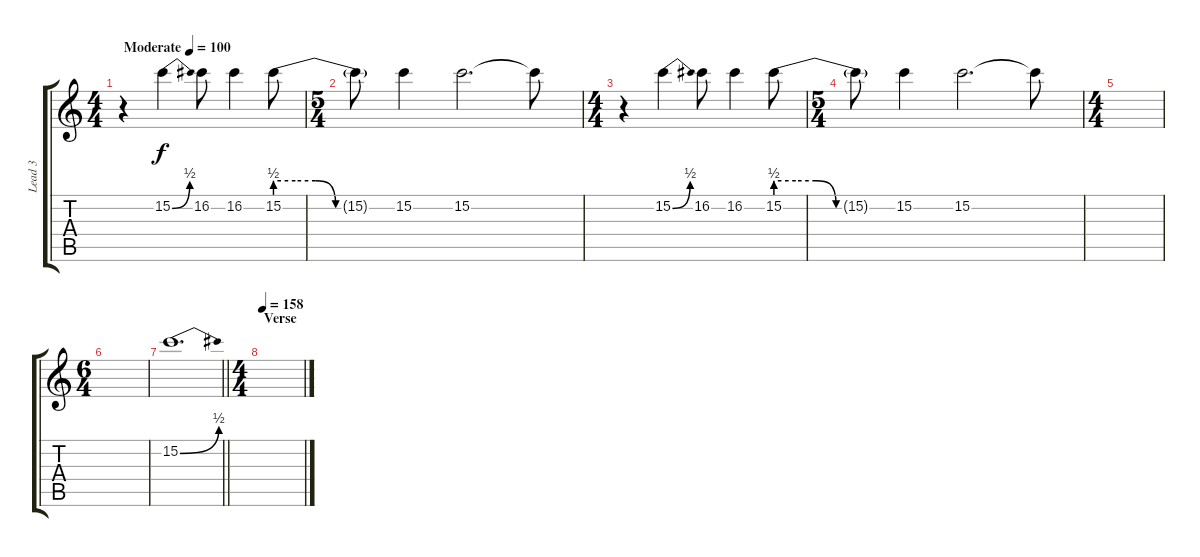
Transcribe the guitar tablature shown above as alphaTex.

\track ("Lead 3" "Lead 3") {instrument overdrivenguitar}
\staff {score tabs}
\tuning (D4 A3 F3 C3 G2 C2) {hide}
\ts (4 4)
\tempo (100 "Moderate")
\clef g2
\ks c
r.4{dy f instrument overdrivenguitar} 15.2{be (bend 0 0 60 2)}.4 16.2.8 16.2.4 15.2{be (custom 0 2 10 2 20 2 30 0 60 0)}.8 |
\ts (5 4)
15.2{t}.8 15.2.4 15.2.2{d} 15.2{t}.8 |
\ts (4 4)
r.4 15.2{be (bend 0 0 60 2)}.4 16.2.8 16.2.4 15.2{be (custom 0 2 10 2 20 2 30 0 60 0)}.8 |
\ts (5 4)
15.2{t}.8 15.2.4 15.2.2{d} 15.2{t}.8 |
\ts (4 4)
|
\ts (6 4)
|
\barLineRight lightlight
15.2{be (bend 0 0 60 2)}.1{d} |
\ts (4 4)
\section ("" "Verse")
\tempo 158
